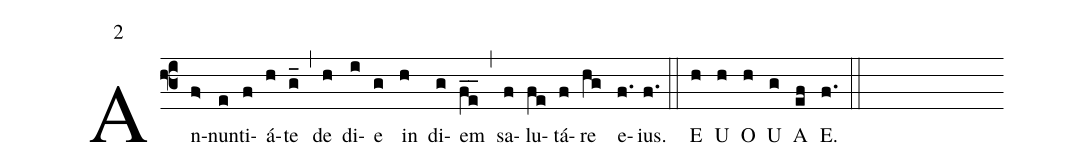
mode: 2;
%%
(f3)An(f>)nun(e)ti(f)á(h)te(g_) (,) de(h) di(i)e(g) in(h) di(g)em(fe__) (,) sa(f)lu(fe)tá(f)re(hg) e(f.)ius.(f.) (::)
E(h) U(h) O(h) U(g) A(ef) E.(f.) (::)
